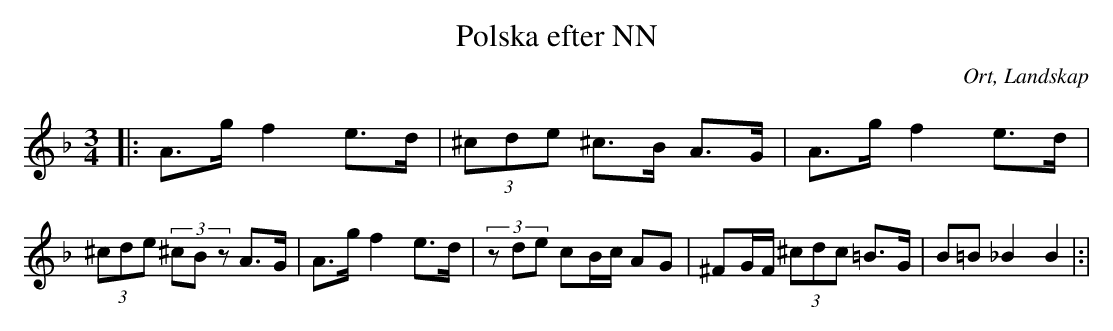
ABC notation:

X:1
T:Polska efter NN
O:Ort, Landskap
M:3/4
L:1/8
K:Dm
|: A>g f2 e>d|(3^cde ^c>B A>G|A>g f2 e>d|(3^cde (3^cBz A>G|A>g f2 e>d|(3zde cB/c/ AG|^FG/F/ (3^cdc =B>G |B=B _B2 B2|:|
